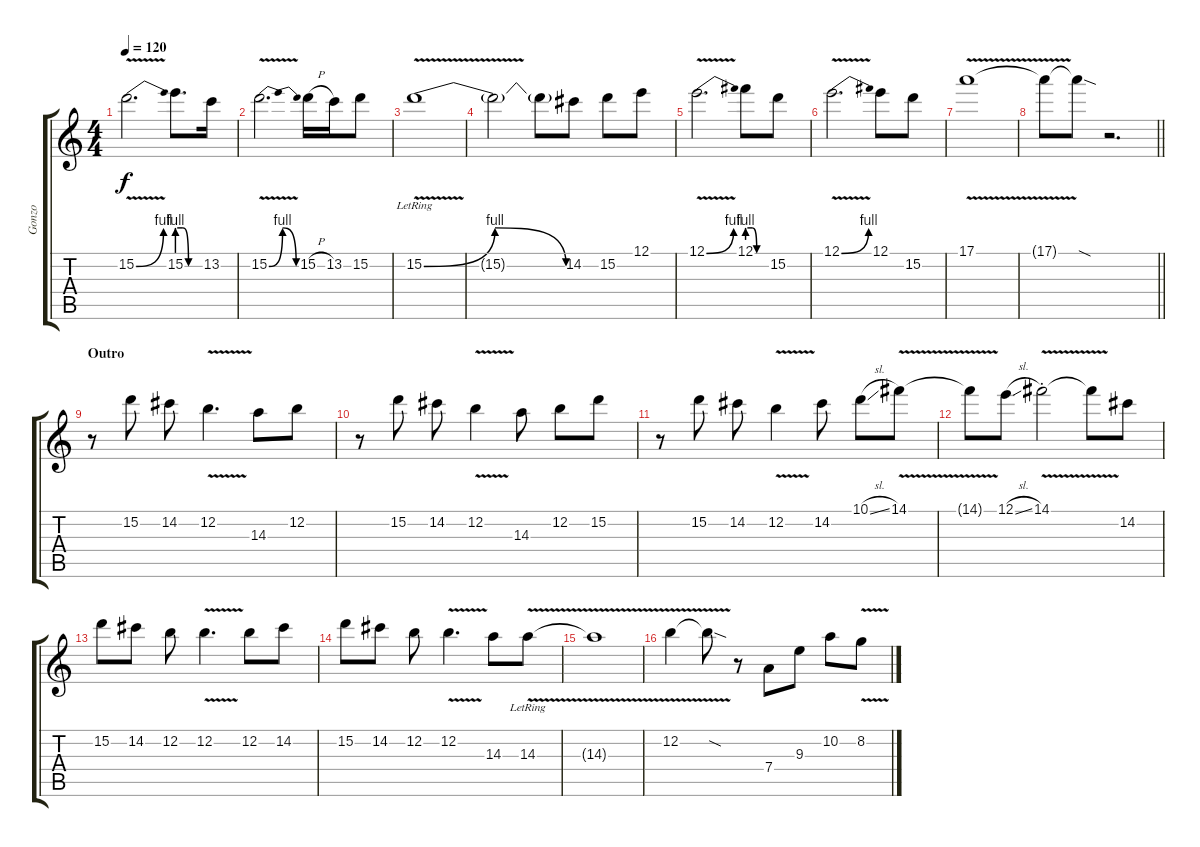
\track ("Gonzo" "Gonzo") {instrument electricguitarclean}
\staff {score tabs}
\tuning (E4 B3 G3 D3 A2 E2) {hide}
\ts (4 4)
\tempo 120
\clef g2
\ks c
15.2{be (bend 0 0 60 4) v}.2{d dy f} 15.2{be (custom 0 4 15 4 30 0 60 0)}.8{d} 13.2.16 |
15.2{be (bendrelease 0 0 15 4 45 4 60 0) v}.2{d} 15.2{h}.16 13.2.16 15.2.8 |
15.2{be (bendrelease 0 0 10 4 45 4 60 0) v lr}.1 |
15.2{t}.2 15.2{t}.8 14.2.8 15.2.8 12.1.8 |
12.1{be (bend 0 0 60 4) v}.2{d} 12.1{be (custom 0 4 15 4 30 0 60 0)}.8 15.2.8 |
12.1{be (bend 0 0 60 4) v}.2{d} 12.1.8 15.2.8 |
17.1{v}.1 |
\barLineRight lightlight
17.1{t}.8 17.1{sod t}.8 r.2{d} |
\section ("" "Outro")
r.8{volume 14} 15.2.8 14.2.8 12.2{v}.4{d} 14.3.8 12.2.8 |
r.8 15.2.8 14.2.8 12.2{v}.4 14.3.8 12.2.8 15.2.8 |
r.8 15.2.8 14.2.8 12.2{v}.4 14.2.8 10.1{sl}.8 14.1{v}.8 |
14.1{t}.8 12.1{sl}.8 14.1{v st}.2 14.1{t}.8 14.2.8 |
15.2.8 14.2.8 12.2.8 12.2{v}.4{d} 12.2.8 14.2.8 |
15.2.8 14.2.8 12.2.8 12.2{v}.4{d} 14.3.8 14.3{v lr}.8 |
14.3{t}.1 |
12.2{v}.4 12.2{sod t}.8 r.8 7.4.8 9.3.8 10.2.8 8.2{v}.8
